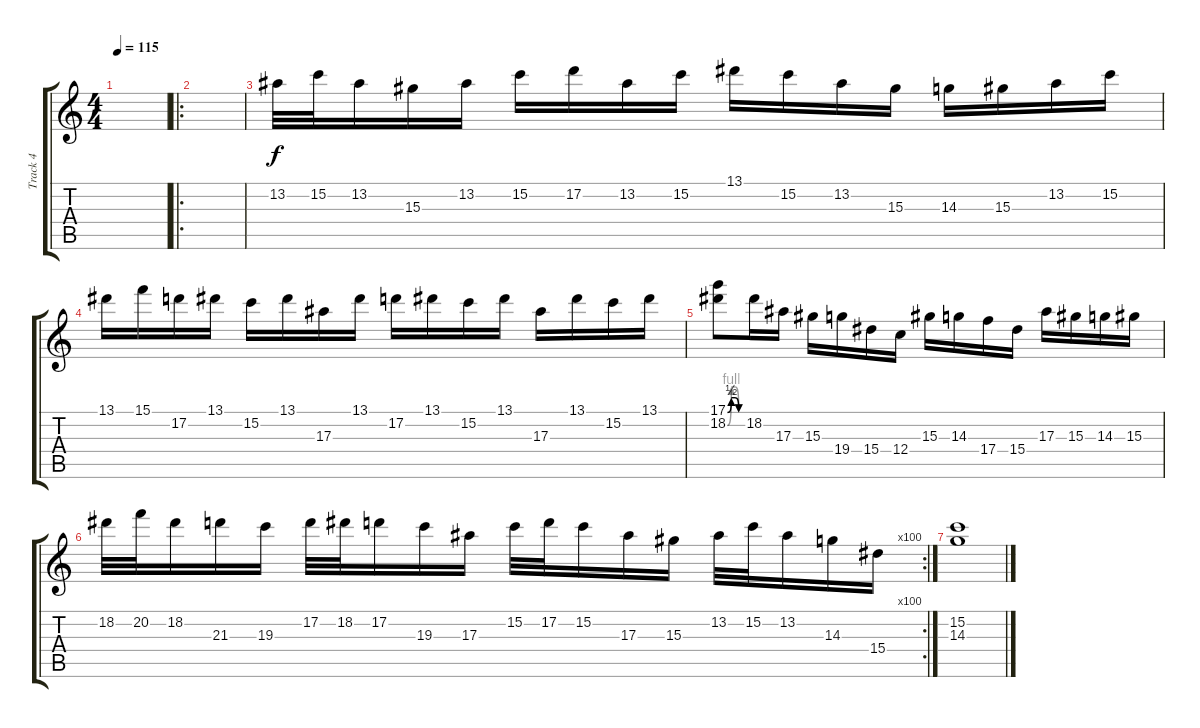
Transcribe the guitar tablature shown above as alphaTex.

\track ("Track 4" "Track 4") {instrument overdrivenguitar}
\staff {score tabs}
\tuning (D4 A3 F3 C3 G2 C2) {hide}
\ts (4 4)
\tempo 115
\clef g2
\ks c
|
\ro
|
13.2.32 15.2.32 13.2.16 15.3.16 13.2.16 15.2.16 17.2.16 13.2.16 15.2.16 13.1.16 15.2.16 13.2.16 15.3.16 14.3.16 15.3.16 13.2.16 15.2.16 |
13.1.16 15.1.16 17.2.16 13.1.16 15.2.16 13.1.16 17.3.16 13.1.16 17.2.16 13.1.16 15.2.16 13.1.16 17.3.16 13.1.16 15.2.16 13.1.16 |
(17.1{be (custom 0 0 15 2 30 2 45 0 60 0)} 18.2{be (custom 0 0 15 4 30 4 45 0 60 0)}).8 18.2.16 17.3.16 15.3.16 19.4.16 15.4.16 12.4.16 15.3.16 14.3.16 17.4.16 15.4.16 17.3.16 15.3.16 14.3.16 15.3.16 |
\rc 100
18.2.32 20.2.32 18.2.16 21.3.16 19.3.16 17.2.32 18.2.32 17.2.16 19.3.16 17.3.16 15.2.32 17.2.32 15.2.16 17.3.16 15.3.16 13.2.32 15.2.32 13.2.16 14.3.16 15.4.16 |
(15.2 14.3).1{volume 0}
